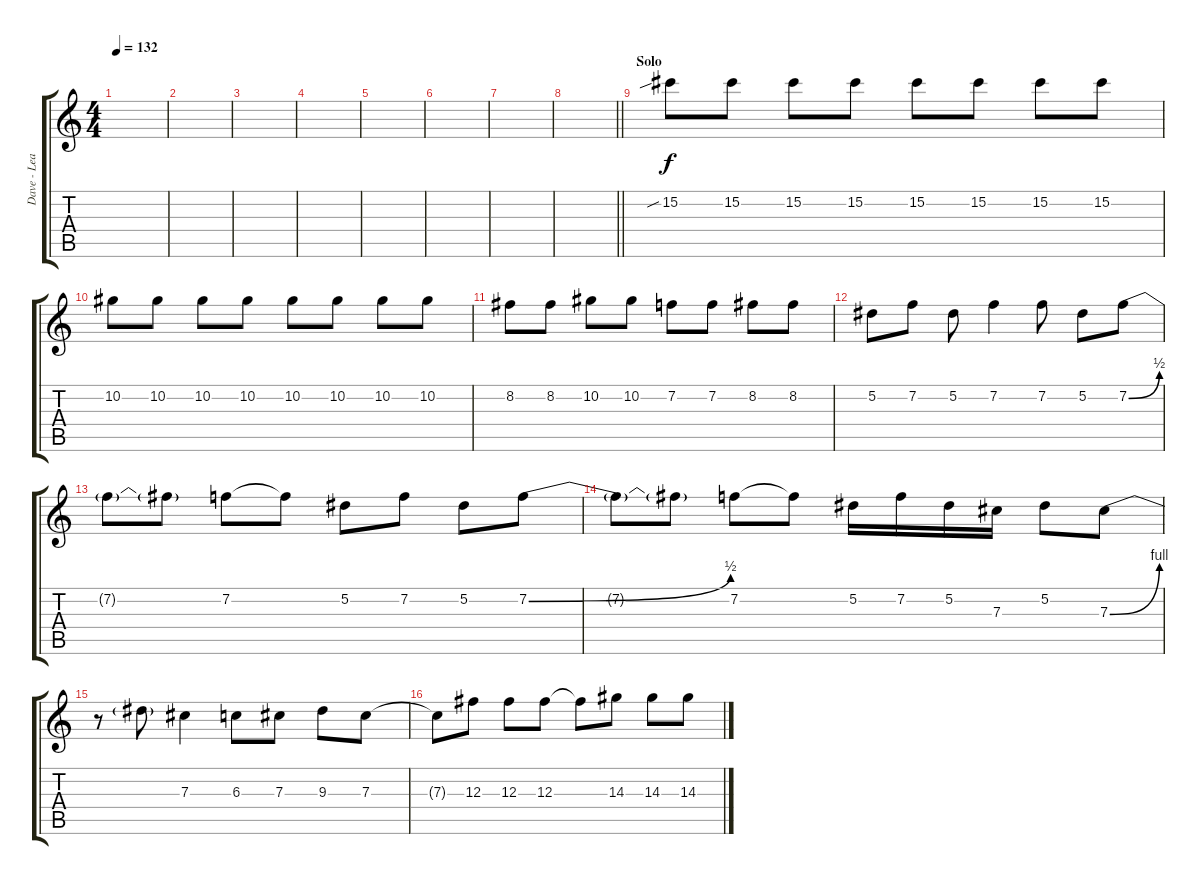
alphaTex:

\track ("Dave - Lead Guitar" "Dave - Lea") {instrument overdrivenguitar}
\staff {score tabs}
\tuning (Eb4 Bb3 Gb3 Db3 Ab2 Eb2) {hide}
\ts (4 4)
\tempo 132
\clef g2
\ks c
|
|
|
|
|
|
|
\barLineRight lightlight
|
\section ("" "Solo")
15.2{sib}.8{volume 12 instrument distortionguitar} 15.2.8 15.2.8 15.2.8 15.2.8 15.2.8 15.2.8 15.2.8 |
10.2.8 10.2.8 10.2.8 10.2.8 10.2.8 10.2.8 10.2.8 10.2.8 |
8.2.8 8.2.8 10.2.8 10.2.8 7.2.8 7.2.8 8.2.8 8.2.8 |
5.2.8 7.2.8 5.2.8 7.2.4 7.2.8 5.2.8 7.2{be (bend 0 0 60 2)}.8 |
7.2{t}.8 7.2{t}.8 7.2.8 7.2{t}.8 5.2.8 7.2.8 5.2.8 7.2{be (bend 0 0 60 2)}.8 |
7.2{t}.8 7.2{t}.8 7.2.8 7.2{t}.8 5.2.16 7.2.16 5.2.16 7.3.16 5.2.8 7.3{be (bend 0 0 60 4)}.8 |
r.8 7.3{t}.8 7.3.4 6.3.8 7.3.8 9.3.8 7.3.8 |
7.3{t}.8 12.3.8 12.3.8 12.3.8 12.3{t}.8 14.3.8 14.3.8 14.3.8
